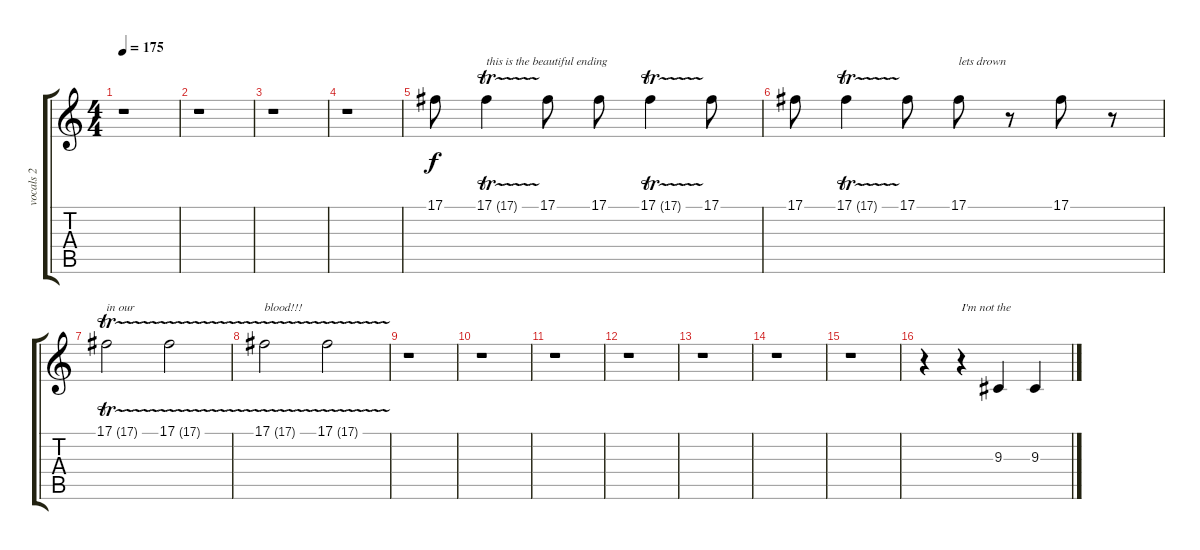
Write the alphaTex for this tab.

\track ("vocals 2" "vocals 2") {instrument lead2sawtooth}
\staff {score tabs}
\tuning (Db4 Ab3 E3 B2 Gb2 B1) {hide}
\ts (4 4)
\tempo 175
\clef g2
\ks c
r.1{dy f} |
r.1 |
r.1 |
r.1 |
17.1.8{instrument gunshot} 17.1{tr (17 16)}.4{txt "this is the beautiful ending"} 17.1.8 17.1.8 17.1{tr (17 16)}.4 17.1.8 |
17.1.8 17.1{tr (17 16)}.4 17.1.8 17.1.8{txt "lets drown"} r.8 17.1.8 r.8 |
17.1{tr (17 16)}.2{txt "in our" instrument gunshot} 17.1{tr (17 16)}.2 |
17.1{tr (17 16)}.2{txt "blood!!!"} 17.1{tr (17 16)}.2 |
r.1 |
r.1 |
r.1 |
r.1 |
r.1 |
r.1 |
r.1 |
r.4 r.4{txt "I'm not the"} 9.3.4{instrument lead2sawtooth} 9.3.4
